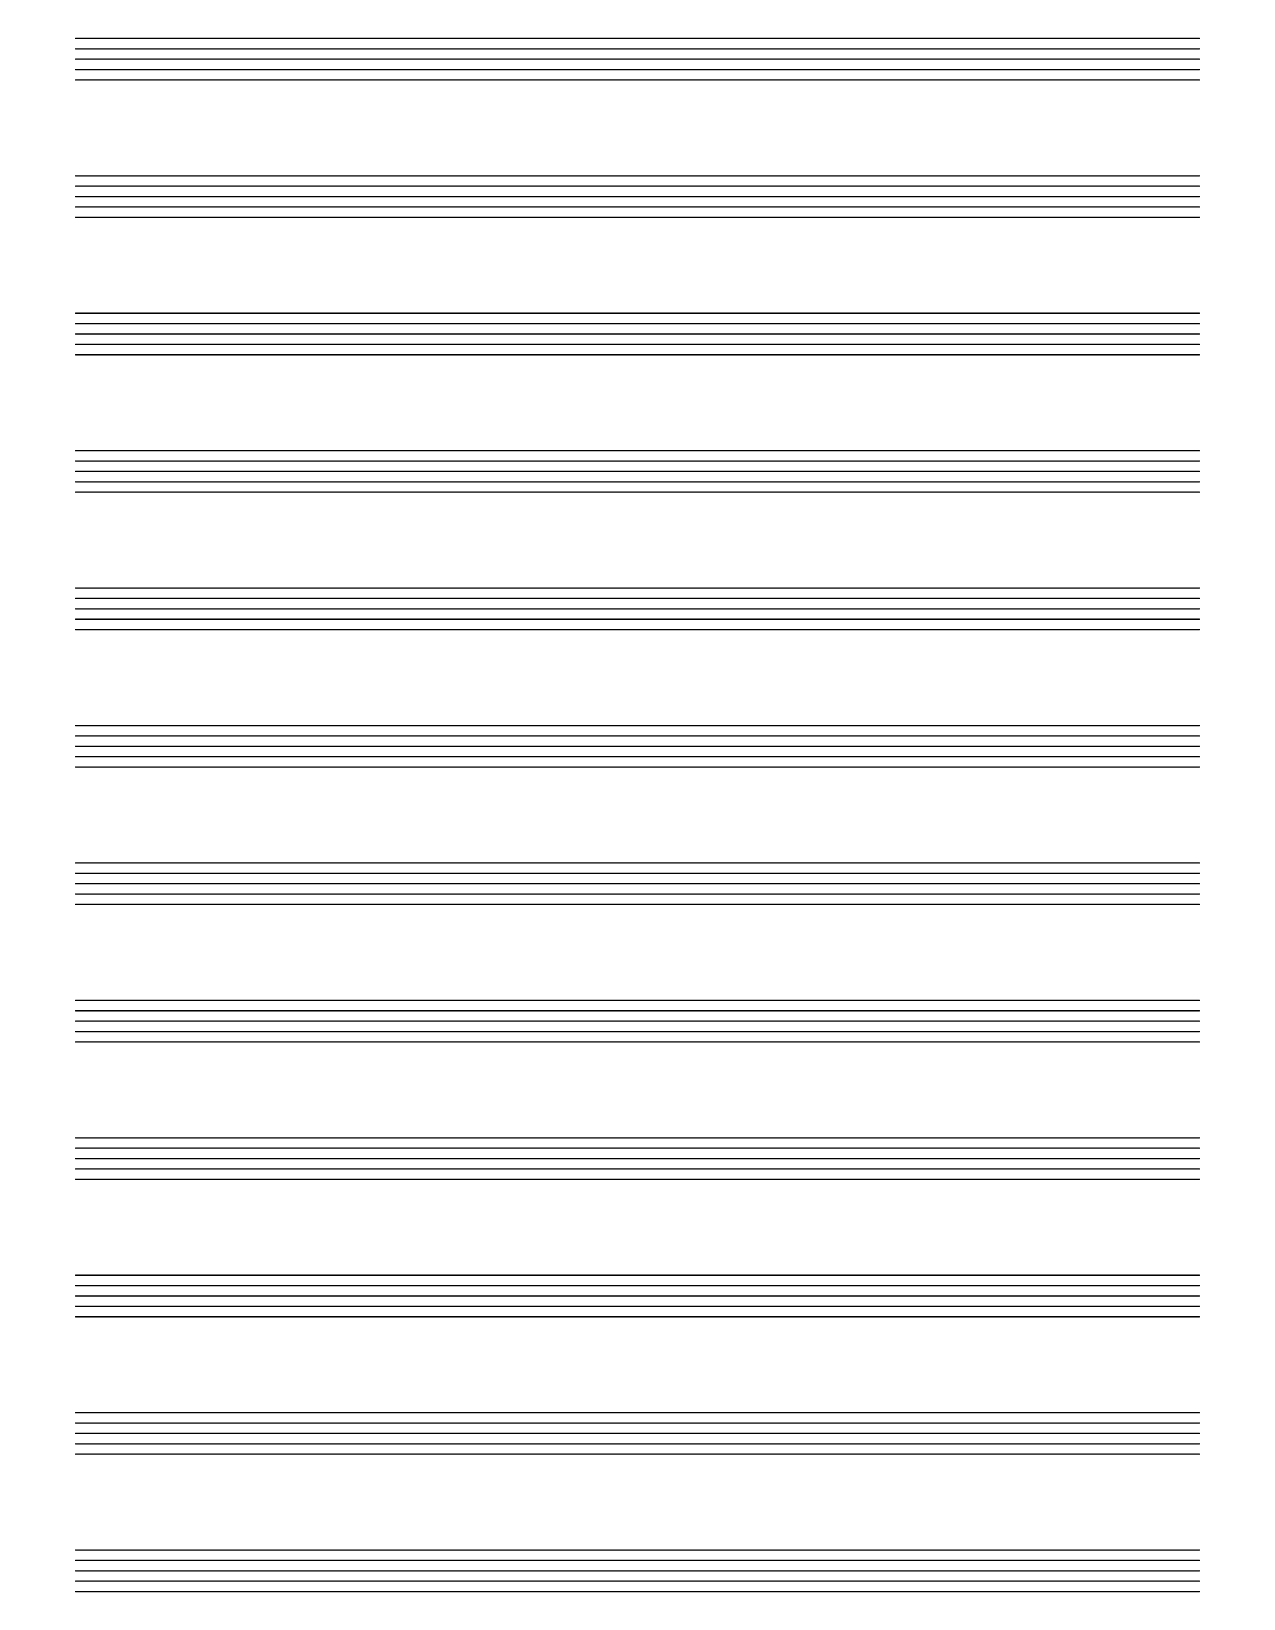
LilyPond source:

%% Do not edit this file; it is auto-generated from LSR http://lsr.dsi.unimi.it
%% This file is in the public domain.
\version "2.11.66"

\header {
  lsrtags = "staff-notation, editorial-annotations, contexts-and-engravers, paper-and-layout"

  texidoces = "
Para crear pentagramas en blanco, genere compases vacíos y después
elimine el grabador de números de compás
@code{Bar_number_engraver} del contexto @code{Score}, y los
grabadores de la indicación de compás
@code{Time_signature_engraver}, de la clave @code{Clef_engraver} y
de los compases @code{Bar_engraver} del contexto de @code{Staff}.

"
  doctitlees = "Crear pentagramas en blanco"

  texidoc = "
To create blank staves, generate empty measures then remove the
@code{Bar_number_engraver} from the @code{Score} context, and the
@code{Time_signature_engraver}, @code{Clef_engraver} and
@code{Bar_engraver} from the @code{Staff} context. 

"
  doctitle = "Creating blank staves"
} % begin verbatim

#(set-global-staff-size 20)

\score {
  { 
    \repeat unfold 12 { s1 \break } 
  }
  \layout {
    indent = 0\in
    \context {
      \Staff
      \remove "Time_signature_engraver"
      \remove "Clef_engraver"
      \remove "Bar_engraver"
    }
    \context {
      \Score
      \remove "Bar_number_engraver"
    }
  }
}

\paper {
  #(set-paper-size "letter")
  ragged-last-bottom = ##f
  line-width = 7.5\in
  left-margin = 0.5\in
  bottom-margin = 0.25\in
  top-margin = 0.25\in
}
